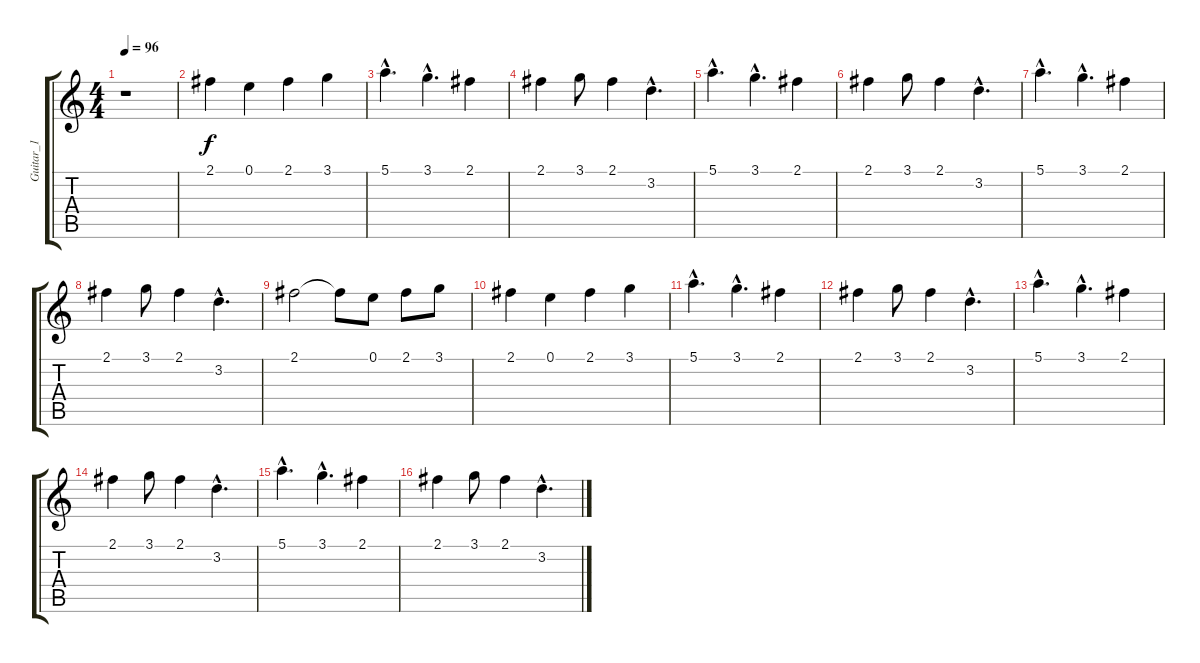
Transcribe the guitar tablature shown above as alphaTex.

\track ("Guitar_1" "Guitar_1") {instrument electricguitarclean}
\staff {score tabs}
\tuning (E4 B3 G3 D3 A2 E2) {hide}
\ts (4 4)
\tempo 96
\clef g2
\ks c
r.1{dy f} |
2.1.4{volume 10} 0.1.4 2.1.4 3.1.4 |
5.1{hac}.4{d volume 10} 3.1{hac}.4{d} 2.1.4 |
2.1.4{volume 10} 3.1.8 2.1.4 3.2{hac}.4{d} |
5.1{hac}.4{d volume 10} 3.1{hac}.4{d} 2.1.4 |
2.1.4{volume 10} 3.1.8 2.1.4 3.2{hac}.4{d} |
5.1{hac}.4{d volume 10} 3.1{hac}.4{d} 2.1.4 |
2.1.4{volume 10} 3.1.8 2.1.4 3.2{hac}.4{d} |
2.1.2{volume 10} 2.1{t}.8 0.1.8 2.1.8 3.1.8 |
2.1.4{volume 10} 0.1.4 2.1.4 3.1.4 |
5.1{hac}.4{d volume 10} 3.1{hac}.4{d} 2.1.4 |
2.1.4{volume 10} 3.1.8 2.1.4 3.2{hac}.4{d} |
5.1{hac}.4{d volume 10} 3.1{hac}.4{d} 2.1.4 |
2.1.4{volume 10} 3.1.8 2.1.4 3.2{hac}.4{d} |
5.1{hac}.4{d volume 10} 3.1{hac}.4{d} 2.1.4 |
2.1.4{volume 10} 3.1.8 2.1.4 3.2{hac}.4{d}
